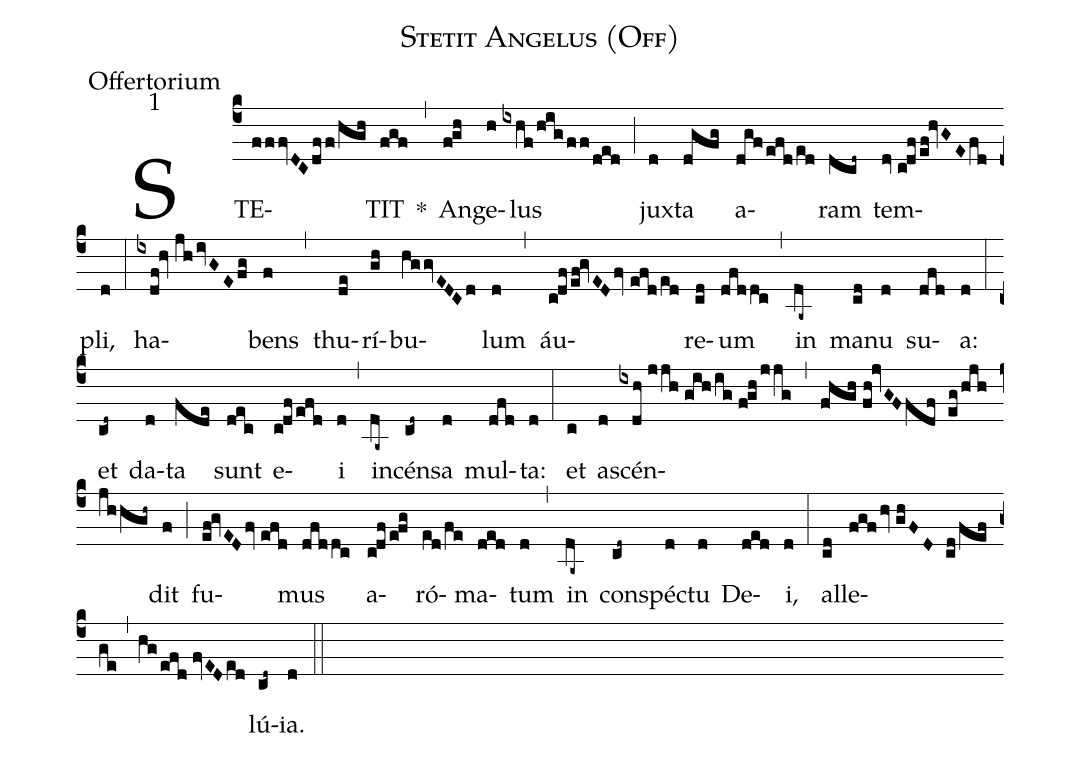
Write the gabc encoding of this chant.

name:Stetit Angelus (Off);
office-part:Offertorium;
mode:1;
%%
(c4) STE(fffvDCdff/hgh)TIT(fgf) *(,) An(f!gh)ge(h)lus(ixhf/hig/ff/ded) (;) jux(d)ta(dgfg) a(dgf/efd/ed)ram(dcd~) tem(dv//c!df/ef!hvGEfd)pli,(d) (:) ha(ixdf!hv//jhivGEfg)bens(f) (,) thu(de)rí(gh)bu(hggvEDCd)lum(d) (,) áu(c!df/ef!gvEDfv//efd/ed)re(cd)um(dfddc) (,) in(da~) ma(cd)nu(d) su(dfd)a:(d) (:) et(cd~) da(d)ta(fde) sunt(dec) e(c!df/efd)i(d) (,) in(da~)cén(cd~)sa(d) mul(dfd)ta:(d) (:) et(c) a(d)scén(ixdh//jjh//gih/ig//f!gh/jjg,fhgh//fh!jvGFfdf eg/hjh/jhhgh~)dit(f) (;) fu(ef!gvEDfv//efd)mus(dfddc) a(c!df/e!fg)ró(ed/fe)ma(ded)tum(d) (,) in(da~) con(cd~)spé(d)ctu(d) De(ded)i,(d) (:) al(cd)le(fgfhv//ghFD cd/fef/ge,hg/efd//fvEDed)lú(cd~)ia.(d) (::)
